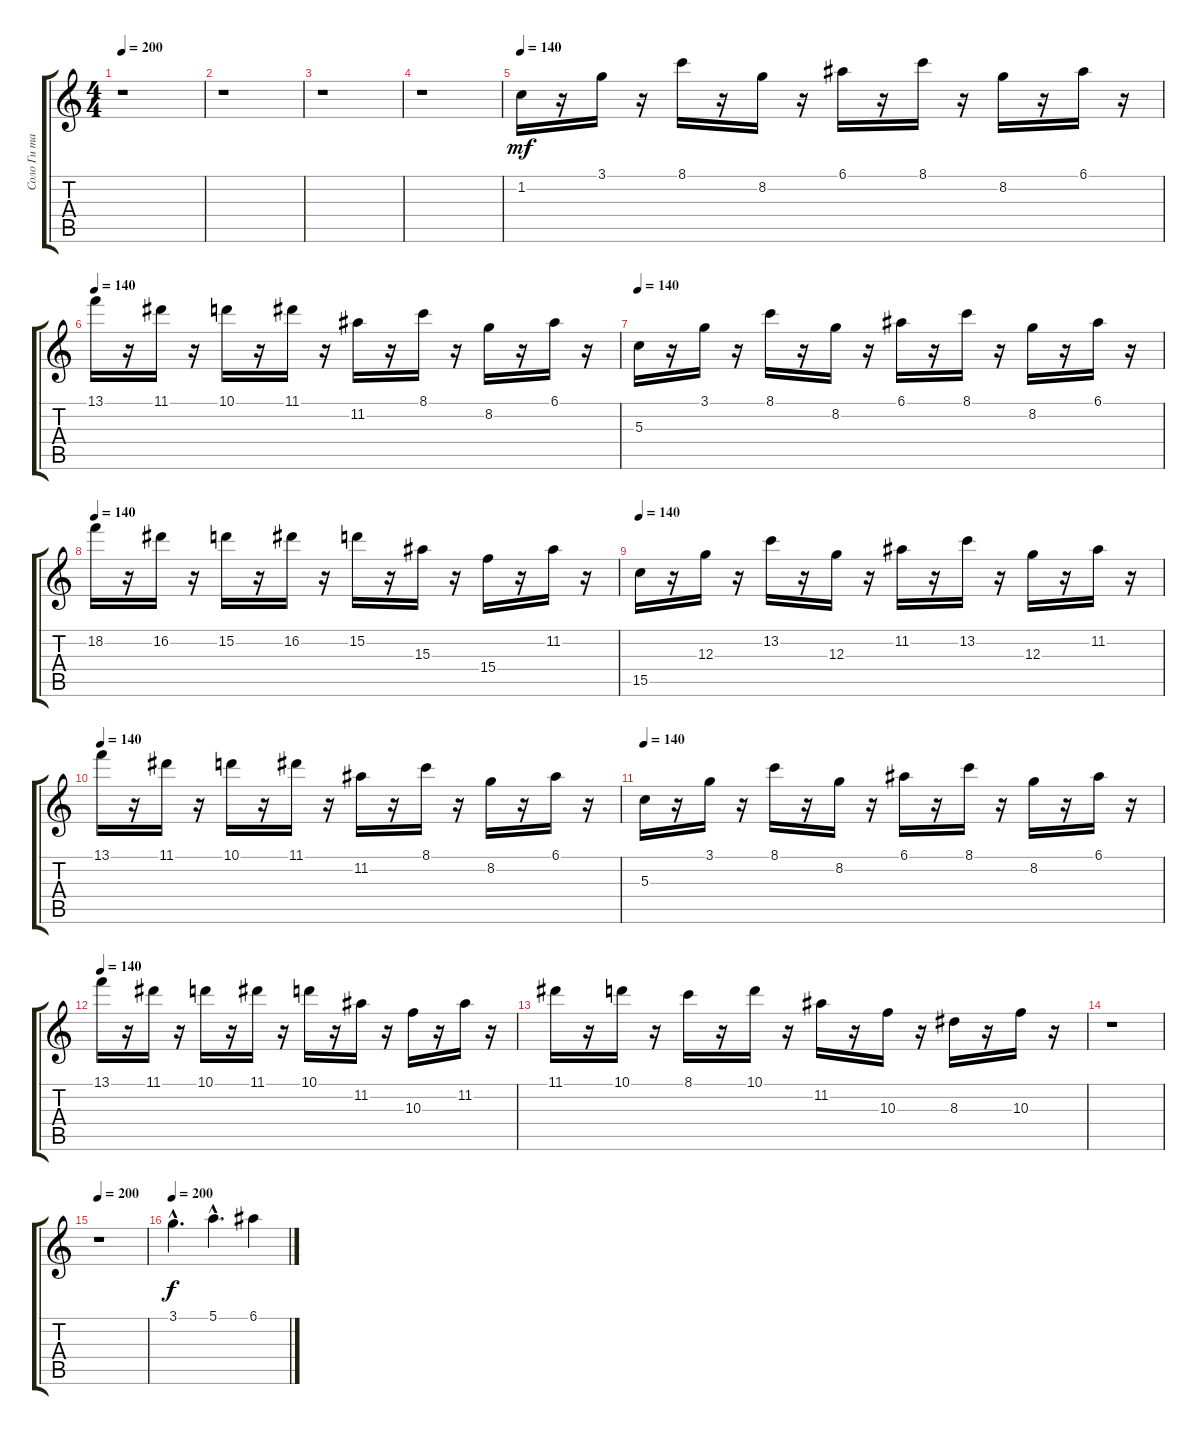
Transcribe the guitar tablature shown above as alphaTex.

\track ("Соло Ги тара" "Соло Ги та") {instrument overdrivenguitar}
\staff {score tabs}
\tuning (E4 B3 G3 D3 A2 E2) {hide}
\ts (4 4)
\tempo 200
\clef g2
\ks c
r.1{dy f} |
r.1 |
r.1 |
r.1 |
\tempo 140
1.2.16{dy mf} r.16 3.1.16 r.16 8.1.16 r.16 8.2.16 r.16 6.1.16 r.16 8.1.16 r.16 8.2.16 r.16 6.1.16 r.16 |
\tempo 140
13.1.16 r.16 11.1.16 r.16 10.1.16 r.16 11.1.16 r.16 11.2.16 r.16 8.1.16 r.16 8.2.16 r.16 6.1.16 r.16 |
\tempo 140
5.3.16 r.16 3.1.16 r.16 8.1.16 r.16 8.2.16 r.16 6.1.16 r.16 8.1.16 r.16 8.2.16 r.16 6.1.16 r.16 |
\tempo 140
18.2.16 r.16 16.2.16 r.16 15.2.16 r.16 16.2.16 r.16 15.2.16 r.16 15.3.16 r.16 15.4.16 r.16 11.2.16 r.16 |
\tempo 140
15.5.16 r.16 12.3.16 r.16 13.2.16 r.16 12.3.16 r.16 11.2.16 r.16 13.2.16 r.16 12.3.16 r.16 11.2.16 r.16 |
\tempo 140
13.1.16 r.16 11.1.16 r.16 10.1.16 r.16 11.1.16 r.16 11.2.16 r.16 8.1.16 r.16 8.2.16 r.16 6.1.16 r.16 |
\tempo 140
5.3.16 r.16 3.1.16 r.16 8.1.16 r.16 8.2.16 r.16 6.1.16 r.16 8.1.16 r.16 8.2.16 r.16 6.1.16 r.16 |
\tempo 140
13.1.16 r.16 11.1.16 r.16 10.1.16 r.16 11.1.16 r.16 10.1.16 r.16 11.2.16 r.16 10.3.16 r.16 11.2.16 r.16 |
11.1.16 r.16 10.1.16 r.16 8.1.16 r.16 10.1.16 r.16 11.2.16 r.16 10.3.16 r.16 8.3.16 r.16 10.3.16 r.16 |
r.1 |
\tempo 200
r.1 |
\tempo 200
3.1{hac}.4{d dy f} 5.1{hac}.4{d} 6.1.4
